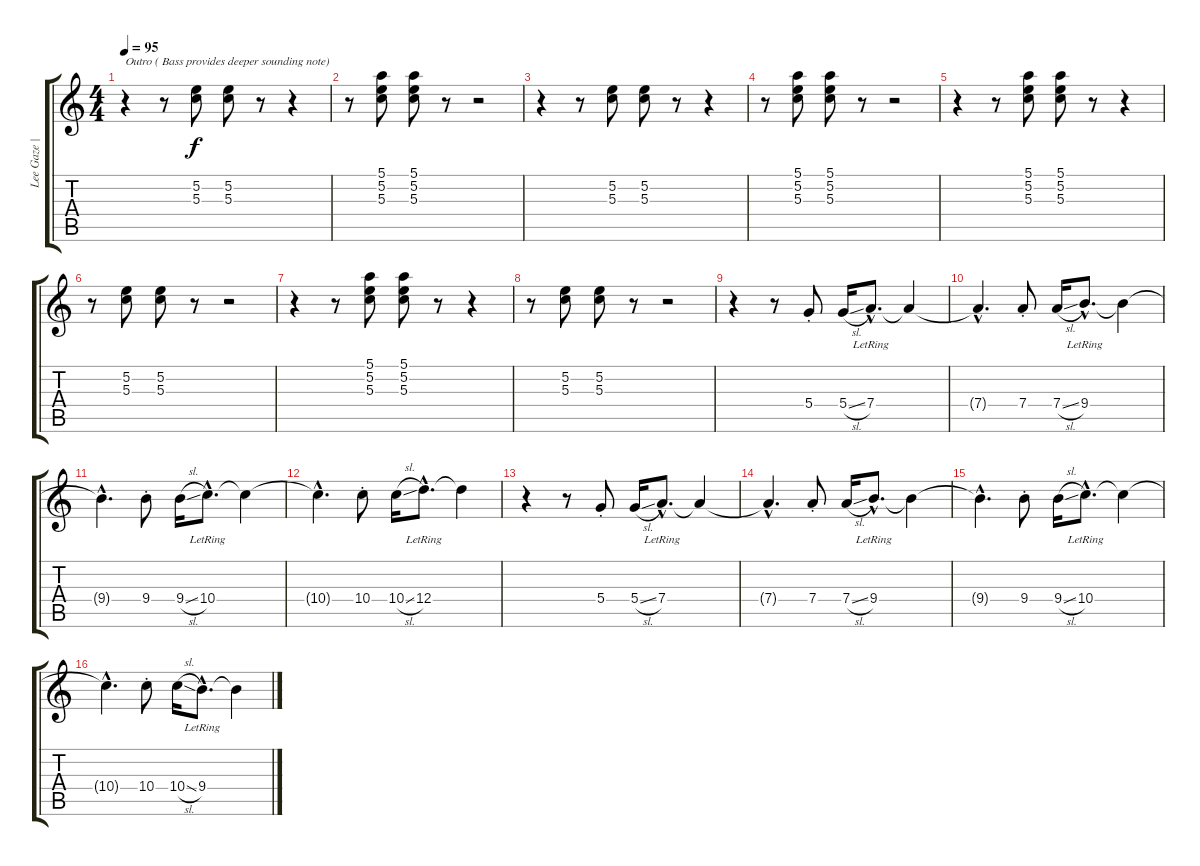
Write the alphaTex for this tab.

\track ("Lee Gaze | Lead" "Lee Gaze |") {instrument electricguitarjazz}
\staff {score tabs}
\tuning (E4 B3 G3 D3 A2 D2) {hide}
\ts (4 4)
\tempo 95
\clef g2
\ks c
r.4{txt "Outro ( Bass provides deeper sounding note)" dy mp} r.8 (5.2 5.3).8{dy f} (5.2 5.3).8 r.8 r.4 |
r.8 (5.1 5.2 5.3).8 (5.1 5.2 5.3).8 r.8 r.2 |
r.4 r.8 (5.2 5.3).8 (5.2 5.3).8 r.8 r.4 |
r.8 (5.1 5.2 5.3).8 (5.1 5.2 5.3).8 r.8 r.2 |
r.4 r.8 (5.1 5.2 5.3).8 (5.1 5.2 5.3).8 r.8 r.4 |
r.8 (5.2 5.3).8 (5.2 5.3).8 r.8 r.2 |
r.4 r.8 (5.1 5.2 5.3).8 (5.1 5.2 5.3).8 r.8 r.4 |
r.8 (5.2 5.3).8 (5.2 5.3).8 r.8 r.2 |
r.4{instrument electricguitarjazz} r.8 5.4{st}.8 5.4{sl}.16 7.4{hac lr}.8{d} 7.4{t}.4 |
7.4{hac t}.4{d} 7.4{st}.8 7.4{sl}.16 9.4{hac lr}.8{d} 9.4{t}.4 |
9.4{hac t}.4{d} 9.4{st}.8 9.4{sl}.16 10.4{hac lr}.8{d} 10.4{t}.4 |
10.4{hac t}.4{d} 10.4{st}.8 10.4{sl}.16 12.4{hac lr}.8{d} 12.4{t}.4 |
r.4 r.8 5.4{st}.8 5.4{sl}.16 7.4{hac lr}.8{d} 7.4{t}.4 |
7.4{hac t}.4{d} 7.4{st}.8 7.4{sl}.16 9.4{hac lr}.8{d} 9.4{t}.4 |
9.4{hac t}.4{d} 9.4{st}.8 9.4{sl}.16 10.4{hac lr}.8{d} 10.4{t}.4 |
10.4{hac t}.4{d} 10.4{st}.8 10.4{sl}.16 9.4{hac lr}.8{d} 9.4{t}.4
